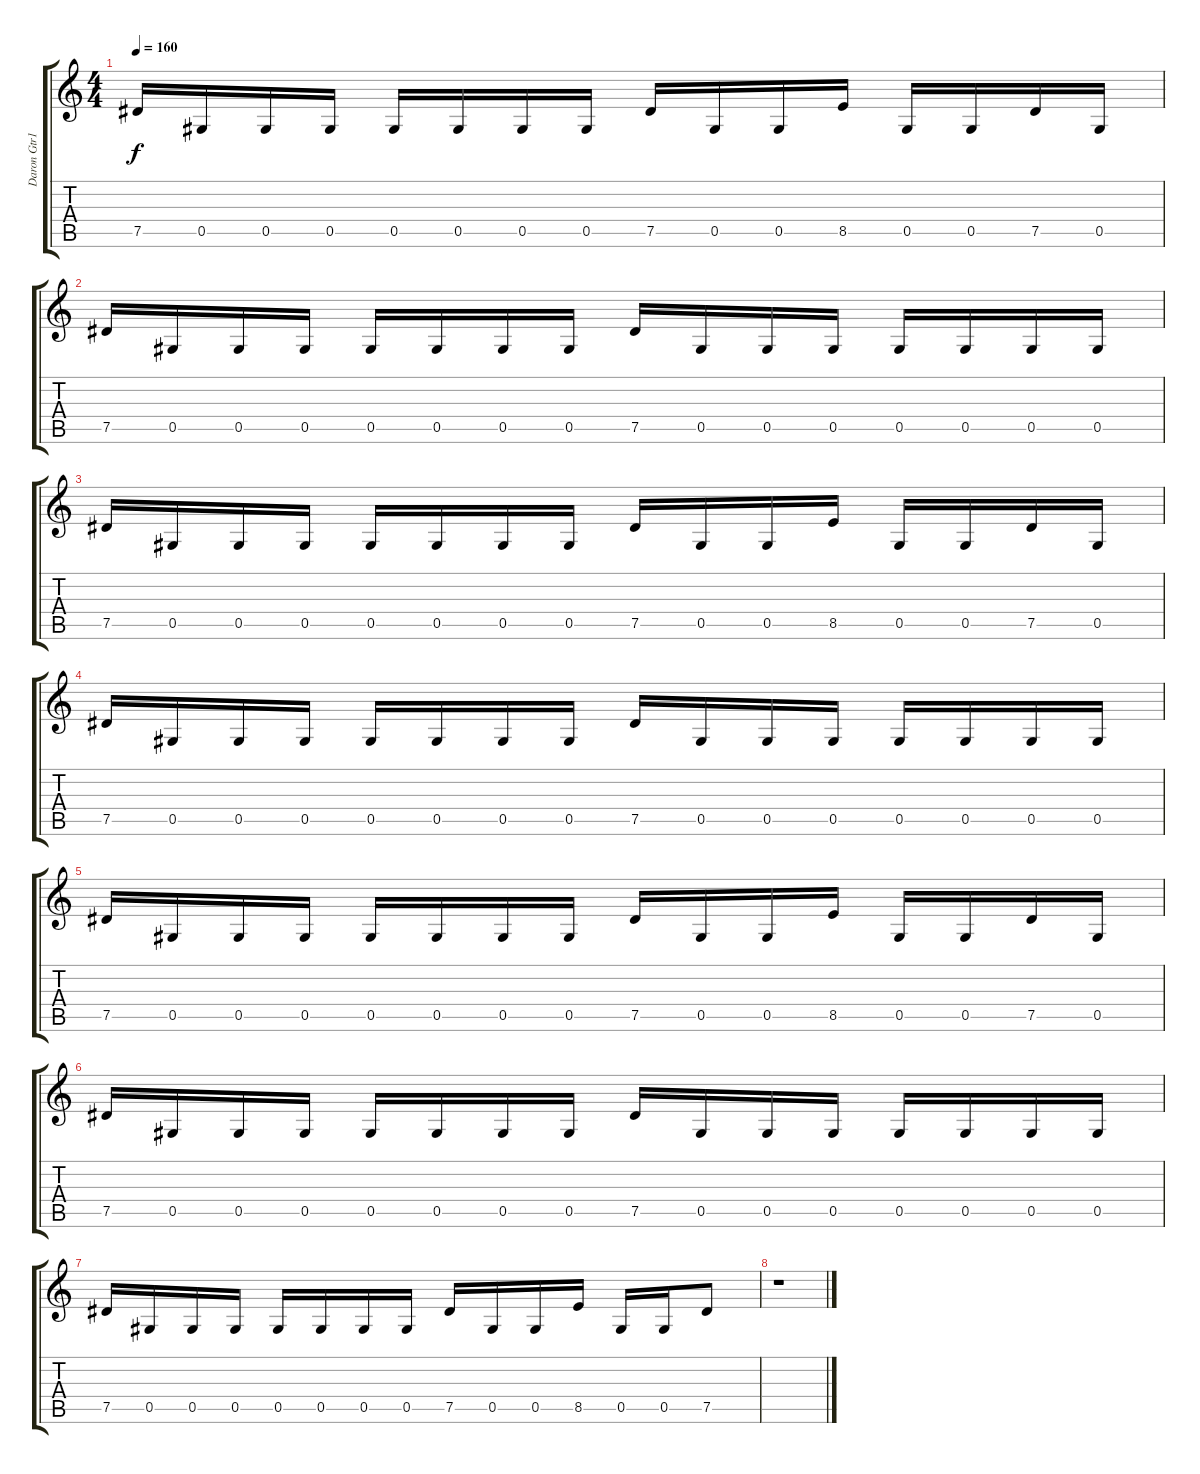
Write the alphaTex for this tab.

\track ("Daron Gtr1" "Daron Gtr1") {instrument distortionguitar}
\staff {score tabs}
\tuning (Eb4 Bb3 Gb3 Db3 Ab2 Db2) {hide}
\ts (4 4)
\tempo 160
\clef g2
\ks c
7.5.16{dy f} 0.5.16 0.5.16 0.5.16 0.5.16 0.5.16 0.5.16 0.5.16 7.5.16 0.5.16 0.5.16 8.5.16 0.5.16 0.5.16 7.5.16 0.5.16 |
7.5.16 0.5.16 0.5.16 0.5.16 0.5.16 0.5.16 0.5.16 0.5.16 7.5.16 0.5.16 0.5.16 0.5.16 0.5.16 0.5.16 0.5.16 0.5.16 |
7.5.16 0.5.16 0.5.16 0.5.16 0.5.16 0.5.16 0.5.16 0.5.16 7.5.16 0.5.16 0.5.16 8.5.16 0.5.16 0.5.16 7.5.16 0.5.16 |
7.5.16 0.5.16 0.5.16 0.5.16 0.5.16 0.5.16 0.5.16 0.5.16 7.5.16 0.5.16 0.5.16 0.5.16 0.5.16 0.5.16 0.5.16 0.5.16 |
7.5.16 0.5.16 0.5.16 0.5.16 0.5.16 0.5.16 0.5.16 0.5.16 7.5.16 0.5.16 0.5.16 8.5.16 0.5.16 0.5.16 7.5.16 0.5.16 |
7.5.16 0.5.16 0.5.16 0.5.16 0.5.16 0.5.16 0.5.16 0.5.16 7.5.16 0.5.16 0.5.16 0.5.16 0.5.16 0.5.16 0.5.16 0.5.16 |
7.5.16 0.5.16 0.5.16 0.5.16 0.5.16 0.5.16 0.5.16 0.5.16 7.5.16 0.5.16 0.5.16 8.5.16 0.5.16 0.5.16 7.5.8 |
r.1
